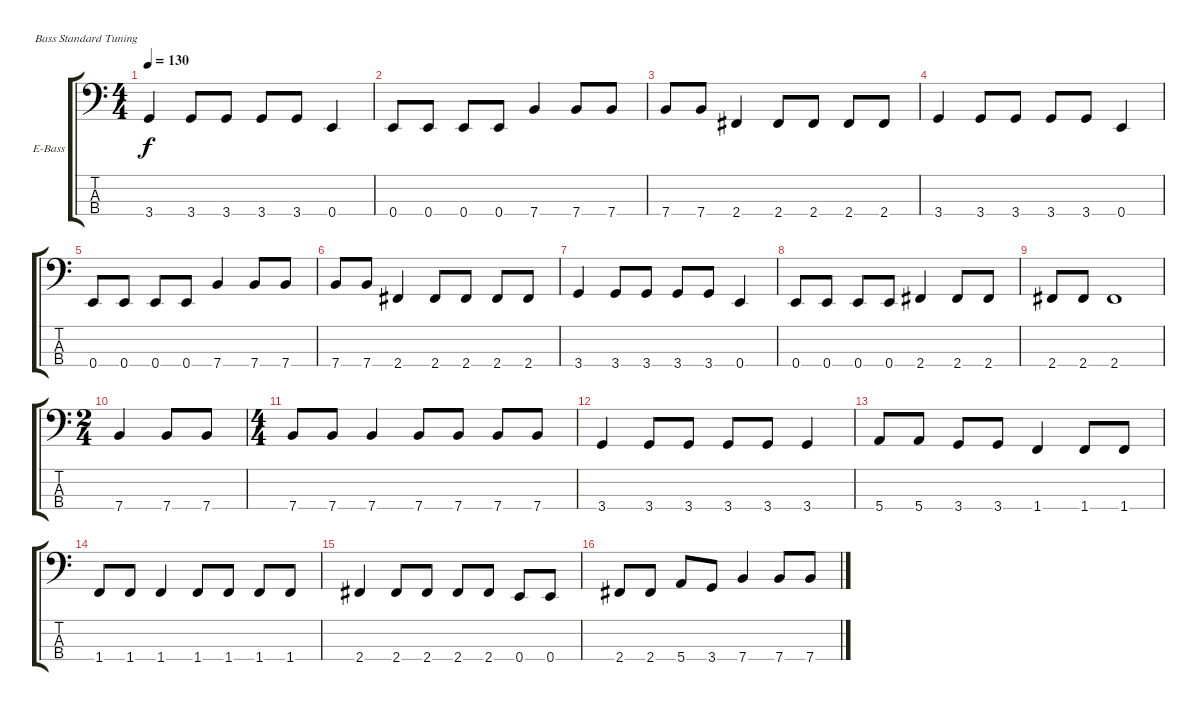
\bracketExtendMode groupsimilarinstruments
\firstSystemTrackNameOrientation horizontal
\otherSystemsTrackNameOrientation horizontal
\track ("Äîðîæêà 2" "E-Bass") {instrument electricbassfinger}
\staff {score tabs}
\tuning (G2 D2 A1 E1)
\ts (4 4)
\tempo 130
\clef f4
\ks c
3.4.4{dy f} 3.4.8 3.4.8 3.4.8 3.4.8 0.4.4 |
0.4.8 0.4.8 0.4.8 0.4.8 7.4.4 7.4.8 7.4.8 |
7.4.8 7.4.8 2.4.4 2.4.8 2.4.8 2.4.8 2.4.8 |
3.4.4 3.4.8 3.4.8 3.4.8 3.4.8 0.4.4 |
0.4.8 0.4.8 0.4.8 0.4.8 7.4.4 7.4.8 7.4.8 |
7.4.8 7.4.8 2.4.4 2.4.8 2.4.8 2.4.8 2.4.8 |
3.4.4 3.4.8 3.4.8 3.4.8 3.4.8 0.4.4 |
0.4.8 0.4.8 0.4.8 0.4.8 2.4.4 2.4.8 2.4.8 |
2.4.8 2.4.8 2.4.1 |
\ts (2 4)
7.4.4 7.4.8 7.4.8 |
\ts (4 4)
7.4.8 7.4.8 7.4.4 7.4.8 7.4.8 7.4.8 7.4.8 |
3.4.4 3.4.8 3.4.8 3.4.8 3.4.8 3.4.4 |
5.4.8 5.4.8 3.4.8 3.4.8 1.4.4 1.4.8 1.4.8 |
1.4.8 1.4.8 1.4.4 1.4.8 1.4.8 1.4.8 1.4.8 |
2.4.4 2.4.8 2.4.8 2.4.8 2.4.8 0.4.8 0.4.8 |
2.4.8 2.4.8 5.4.8 3.4.8 7.4.4 7.4.8 7.4.8
